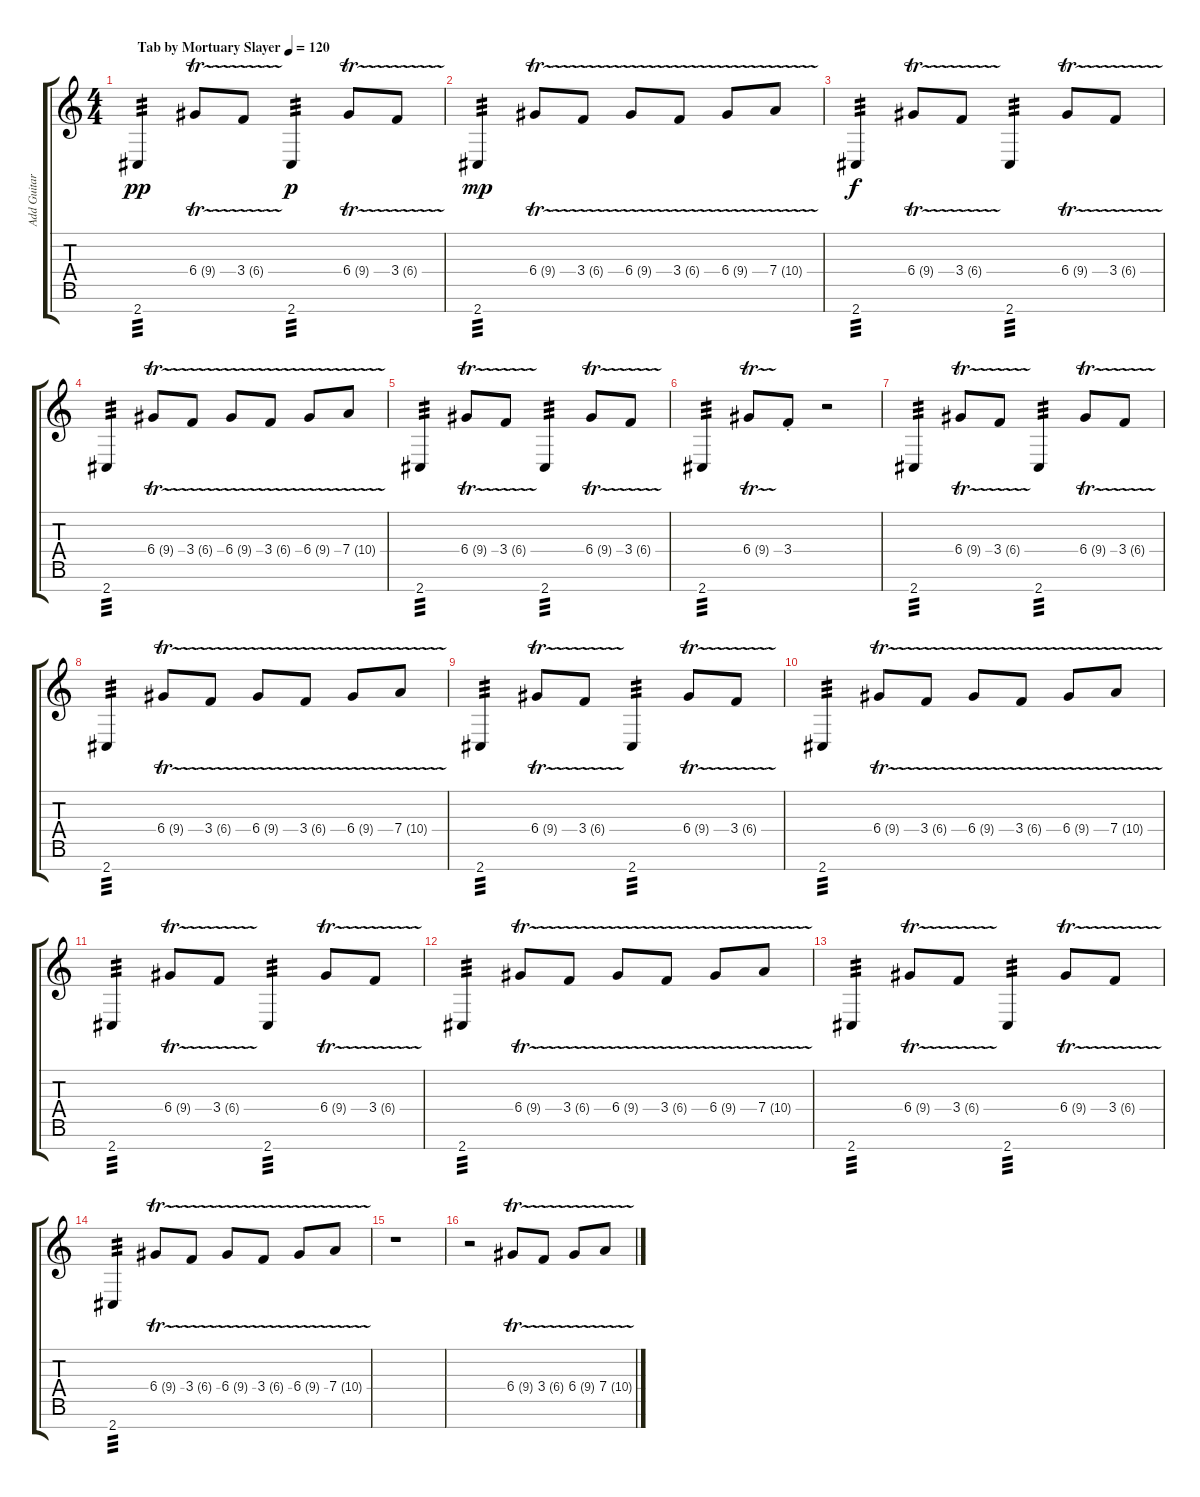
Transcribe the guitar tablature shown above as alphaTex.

\track ("Add Guitar" "Add Guitar") {instrument distortionguitar}
\staff {score tabs}
\tuning (E4 B3 G3 D3 A2 E2 B1) {hide}
\ts (4 4)
\tempo (120 "Tab by Mortuary Slayer")
\clef g2
\ks c
2.7.4{tp 3 dy pp instrument distortionguitar} 6.4{tr (9 32)}.8 3.4{tr (6 32)}.8 2.7.4{tp 3 dy p} 6.4{tr (9 32)}.8 3.4{tr (6 32)}.8 |
2.7.4{tp 3 dy mp} 6.4{tr (9 32)}.8 3.4{tr (6 32)}.8 6.4{tr (9 32)}.8 3.4{tr (6 32)}.8 6.4{tr (9 32)}.8 7.4{tr (10 32)}.8 |
2.7.4{tp 3 dy f} 6.4{tr (9 32)}.8 3.4{tr (6 32)}.8 2.7.4{tp 3} 6.4{tr (9 32)}.8 3.4{tr (6 32)}.8 |
2.7.4{tp 3} 6.4{tr (9 32)}.8 3.4{tr (6 32)}.8 6.4{tr (9 32)}.8 3.4{tr (6 32)}.8 6.4{tr (9 32)}.8 7.4{tr (10 32)}.8 |
2.7.4{tp 3} 6.4{tr (9 32)}.8 3.4{tr (6 32)}.8 2.7.4{tp 3} 6.4{tr (9 32)}.8 3.4{tr (6 32)}.8 |
2.7.4{tp 3} 6.4{tr (9 32)}.8 3.4{st}.8 r.2 |
2.7.4{tp 3} 6.4{tr (9 32)}.8 3.4{tr (6 32)}.8 2.7.4{tp 3} 6.4{tr (9 32)}.8 3.4{tr (6 32)}.8 |
2.7.4{tp 3} 6.4{tr (9 32)}.8 3.4{tr (6 32)}.8 6.4{tr (9 32)}.8 3.4{tr (6 32)}.8 6.4{tr (9 32)}.8 7.4{tr (10 32)}.8 |
2.7.4{tp 3} 6.4{tr (9 32)}.8 3.4{tr (6 32)}.8 2.7.4{tp 3} 6.4{tr (9 32)}.8 3.4{tr (6 32)}.8 |
2.7.4{tp 3} 6.4{tr (9 32)}.8 3.4{tr (6 32)}.8 6.4{tr (9 32)}.8 3.4{tr (6 32)}.8 6.4{tr (9 32)}.8 7.4{tr (10 32)}.8 |
2.7.4{tp 3} 6.4{tr (9 32)}.8 3.4{tr (6 32)}.8 2.7.4{tp 3} 6.4{tr (9 32)}.8 3.4{tr (6 32)}.8 |
2.7.4{tp 3} 6.4{tr (9 32)}.8 3.4{tr (6 32)}.8 6.4{tr (9 32)}.8 3.4{tr (6 32)}.8 6.4{tr (9 32)}.8 7.4{tr (10 32)}.8 |
2.7.4{tp 3} 6.4{tr (9 32)}.8 3.4{tr (6 32)}.8 2.7.4{tp 3} 6.4{tr (9 32)}.8 3.4{tr (6 32)}.8 |
2.7.4{tp 3} 6.4{tr (9 32)}.8 3.4{tr (6 32)}.8 6.4{tr (9 32)}.8 3.4{tr (6 32)}.8 6.4{tr (9 32)}.8 7.4{tr (10 32)}.8 |
r.1 |
r.2 6.4{tr (9 32)}.8 3.4{tr (6 32)}.8 6.4{tr (9 32)}.8 7.4{tr (10 32)}.8
